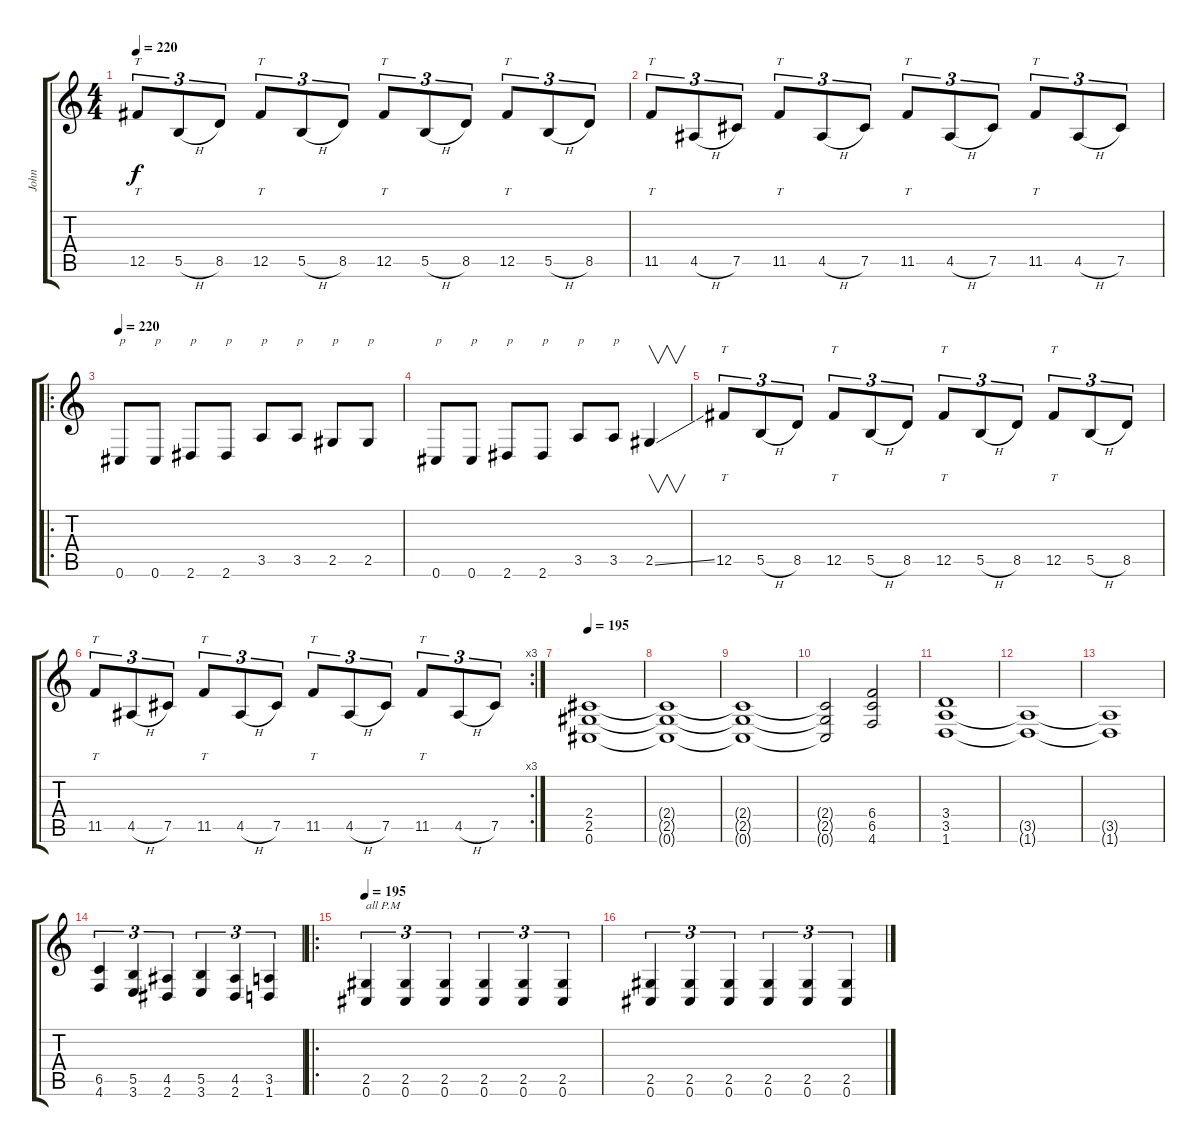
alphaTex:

\track ("John" "John") {instrument distortionguitar}
\staff {score tabs}
\tuning (Db4 Ab3 E3 B2 Gb2 Db2) {hide}
\ts (4 4)
\tempo 220
\clef g2
\ks c
12.5.8{tt tu (3 2) dy f} 5.5{h}.8{tu (3 2)} 8.5.8{tu (3 2)} 12.5.8{tt tu (3 2)} 5.5{h}.8{tu (3 2)} 8.5.8{tu (3 2)} 12.5.8{tt tu (3 2)} 5.5{h}.8{tu (3 2)} 8.5.8{tu (3 2)} 12.5.8{tt tu (3 2)} 5.5{h}.8{tu (3 2)} 8.5.8{tu (3 2)} |
11.5.8{tt tu (3 2)} 4.5{h}.8{tu (3 2)} 7.5.8{tu (3 2)} 11.5.8{tt tu (3 2)} 4.5{h}.8{tu (3 2)} 7.5.8{tu (3 2)} 11.5.8{tt tu (3 2)} 4.5{h}.8{tu (3 2)} 7.5.8{tu (3 2)} 11.5.8{tt tu (3 2)} 4.5{h}.8{tu (3 2)} 7.5.8{tu (3 2)} |
\ro
\tempo 220
0.6.8{txt "p"} 0.6.8{txt "p"} 2.6.8{txt "p"} 2.6.8{txt "p"} 3.5.8{txt "p"} 3.5.8{txt "p"} 2.5.8{txt "p"} 2.5.8{txt "p"} |
0.6.8{txt "p"} 0.6.8{txt "p"} 2.6.8{txt "p"} 2.6.8{txt "p"} 3.5.8{txt "p"} 3.5.8{txt "p"} 2.5{ss}.4{v} |
12.5.8{tt tu (3 2)} 5.5{h}.8{tu (3 2)} 8.5.8{tu (3 2)} 12.5.8{tt tu (3 2)} 5.5{h}.8{tu (3 2)} 8.5.8{tu (3 2)} 12.5.8{tt tu (3 2)} 5.5{h}.8{tu (3 2)} 8.5.8{tu (3 2)} 12.5.8{tt tu (3 2)} 5.5{h}.8{tu (3 2)} 8.5.8{tu (3 2)} |
\rc 3
11.5.8{tt tu (3 2)} 4.5{h}.8{tu (3 2)} 7.5.8{tu (3 2)} 11.5.8{tt tu (3 2)} 4.5{h}.8{tu (3 2)} 7.5.8{tu (3 2)} 11.5.8{tt tu (3 2)} 4.5{h}.8{tu (3 2)} 7.5.8{tu (3 2)} 11.5.8{tt tu (3 2)} 4.5{h}.8{tu (3 2)} 7.5.8{tu (3 2)} |
\tempo 195
(2.4 2.5 0.6).1 |
(2.4{t} 2.5{t} 0.6{t}).1 |
(2.4{t} 2.5{t} 0.6{t}).1 |
(2.4{t} 2.5{t} 0.6{t}).2 (6.4 6.5 4.6).2 |
(3.4 3.5 1.6).1 |
(3.5{t} 1.6{t}).1 |
(3.5{t} 1.6{t}).1 |
(6.5 4.6).4{tu (3 2)} (5.5 3.6).4{tu (3 2)} (4.5 2.6).4{tu (3 2)} (5.5 3.6).4{tu (3 2)} (4.5 2.6).4{tu (3 2)} (3.5 1.6).4{tu (3 2)} |
\ro
\tempo 195
(2.5 0.6).4{tu (3 2) txt "all P.M"} (2.5 0.6).4{tu (3 2)} (2.5 0.6).4{tu (3 2)} (2.5 0.6).4{tu (3 2)} (2.5 0.6).4{tu (3 2)} (2.5 0.6).4{tu (3 2)} |
(2.5 0.6).4{tu (3 2)} (2.5 0.6).4{tu (3 2)} (2.5 0.6).4{tu (3 2)} (2.5 0.6).4{tu (3 2)} (2.5 0.6).4{tu (3 2)} (2.5 0.6).4{tu (3 2)}
